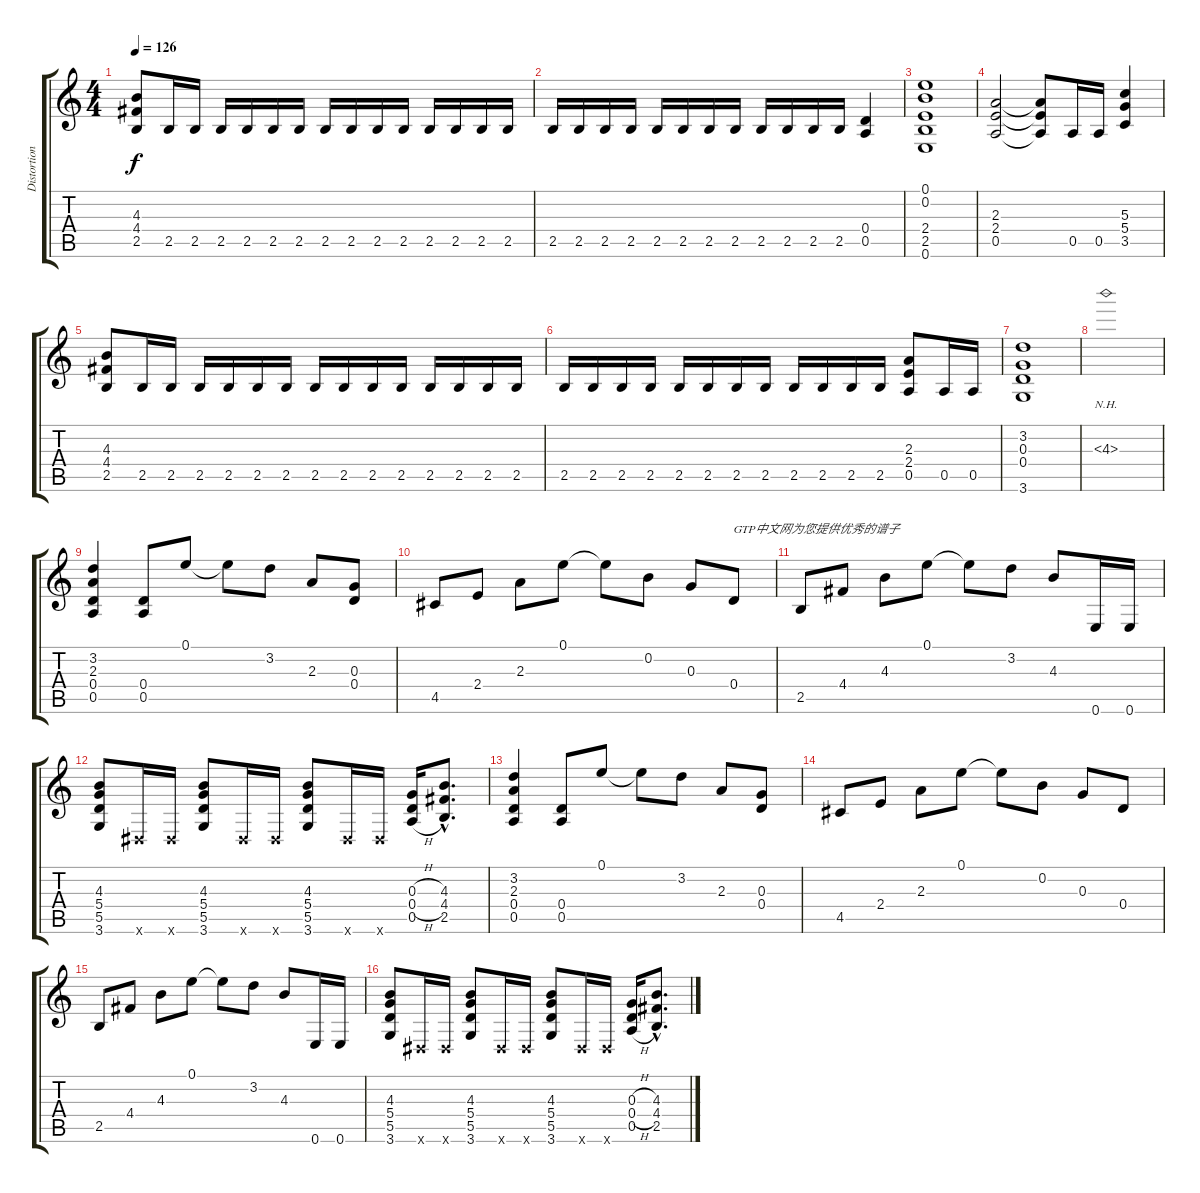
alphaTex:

\track ("Distortion Guitar 2" "Distortion") {instrument distortionguitar}
\staff {score tabs}
\tuning (E4 B3 G3 D3 A2 E2) {hide}
\ts (4 4)
\tempo 126
\clef g2
\ks c
(4.3 4.4 2.5).8{dy f} 2.5.16 2.5.16 2.5.16 2.5.16 2.5.16 2.5.16 2.5.16 2.5.16 2.5.16 2.5.16 2.5.16 2.5.16 2.5.16 2.5.16 |
2.5.16 2.5.16 2.5.16 2.5.16 2.5.16 2.5.16 2.5.16 2.5.16 2.5.16 2.5.16 2.5.16 2.5.16 (0.4 0.5).4 |
(0.1 0.2 2.4 2.5 0.6).1 |
(2.3 2.4 0.5).2 (2.3{t} 2.4{t} 0.5{t}).8 0.5.16 0.5.16 (5.3 5.4 3.5).4 |
(4.3 4.4 2.5).8 2.5.16 2.5.16 2.5.16 2.5.16 2.5.16 2.5.16 2.5.16 2.5.16 2.5.16 2.5.16 2.5.16 2.5.16 2.5.16 2.5.16 |
2.5.16 2.5.16 2.5.16 2.5.16 2.5.16 2.5.16 2.5.16 2.5.16 2.5.16 2.5.16 2.5.16 2.5.16 (2.3 2.4 0.5).8 0.5.16 0.5.16 |
(3.2 0.3 0.4 3.6).1 |
4.3{nh}.1 |
(3.2 2.3 0.4 0.5).4 (0.4 0.5).8 0.1.8 0.1{t}.8 3.2.8 2.3.8 (0.3 0.4).8 |
4.5.8 2.4.8 2.3.8 0.1.8 0.1{t}.8 0.2.8 0.3.8 0.4.8{txt "GTP中文网为您提供优秀的谱子"} |
2.5.8 4.4.8 4.3.8 0.1.8 0.1{t}.8 3.2.8 4.3.8 0.6.16 0.6.16 |
(4.3 5.4 5.5 3.6).8 -1.6{x}.16 -1.6{x}.16 (4.3 5.4 5.5 3.6).8 -1.6{x}.16 -1.6{x}.16 (4.3 5.4 5.5 3.6).8 -1.6{x}.16 -1.6{x}.16 (0.3{h} 0.4{h} 0.5{h}).16 (4.3{hac} 4.4{hac} 2.5{hac}).8{d} |
(3.2 2.3 0.4 0.5).4 (0.4 0.5).8 0.1.8 0.1{t}.8 3.2.8 2.3.8 (0.3 0.4).8 |
4.5.8 2.4.8 2.3.8 0.1.8 0.1{t}.8 0.2.8 0.3.8 0.4.8 |
2.5.8 4.4.8 4.3.8 0.1.8 0.1{t}.8 3.2.8 4.3.8 0.6.16 0.6.16 |
(4.3 5.4 5.5 3.6).8 -1.6{x}.16 -1.6{x}.16 (4.3 5.4 5.5 3.6).8 -1.6{x}.16 -1.6{x}.16 (4.3 5.4 5.5 3.6).8 -1.6{x}.16 -1.6{x}.16 (0.3{h} 0.4{h} 0.5{h}).16 (4.3{hac} 4.4{hac} 2.5{hac}).8{d}
